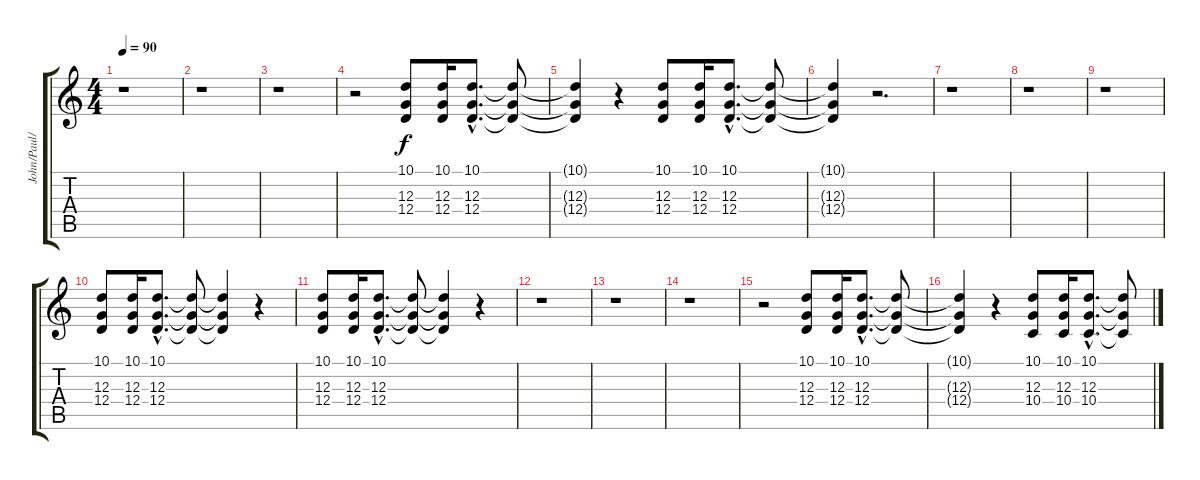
\track ("John/Paul/George" "John/Paul/") {instrument tenorsax}
\staff {score tabs}
\tuning (E4 B3 G3 D3 A2 E2) {hide}
\ts (4 4)
\tempo 90
\clef g2
\ks c
r.1{dy f instrument tenorsax} |
r.1 |
r.1 |
r.2 (10.1 12.3 12.4).8 (10.1 12.3 12.4).16 (10.1{hac} 12.3{hac} 12.4{hac}).8{d} (10.1{t} 12.3{t} 12.4{t}).8 |
(10.1{t} 12.3{t} 12.4{t}).4 r.4 (10.1 12.3 12.4).8 (10.1 12.3 12.4).16 (10.1{hac} 12.3{hac} 12.4{hac}).8{d} (10.1{t} 12.3{t} 12.4{t}).8 |
(10.1{t} 12.3{t} 12.4{t}).4 r.2{d} |
r.1 |
r.1 |
r.1 |
(10.1 12.3 12.4).8 (10.1 12.3 12.4).16 (10.1{hac} 12.3{hac} 12.4{hac}).8{d} (10.1{t} 12.3{t} 12.4{t}).8 (10.1{t} 12.3{t} 12.4{t}).4 r.4 |
(10.1 12.3 12.4).8 (10.1 12.3 12.4).16 (10.1{hac} 12.3{hac} 12.4{hac}).8{d} (10.1{t} 12.3{t} 12.4{t}).8 (10.1{t} 12.3{t} 12.4{t}).4 r.4 |
r.1 |
r.1 |
r.1 |
r.2 (10.1 12.3 12.4).8 (10.1 12.3 12.4).16 (10.1{hac} 12.3{hac} 12.4{hac}).8{d} (10.1{t} 12.3{t} 12.4{t}).8 |
(10.1{t} 12.3{t} 12.4{t}).4 r.4 (10.1 12.3 10.4).8 (10.1 12.3 10.4).16 (10.1{hac} 12.3{hac} 10.4{hac}).8{d} (10.1{t} 12.3{t} 10.4{t}).8
